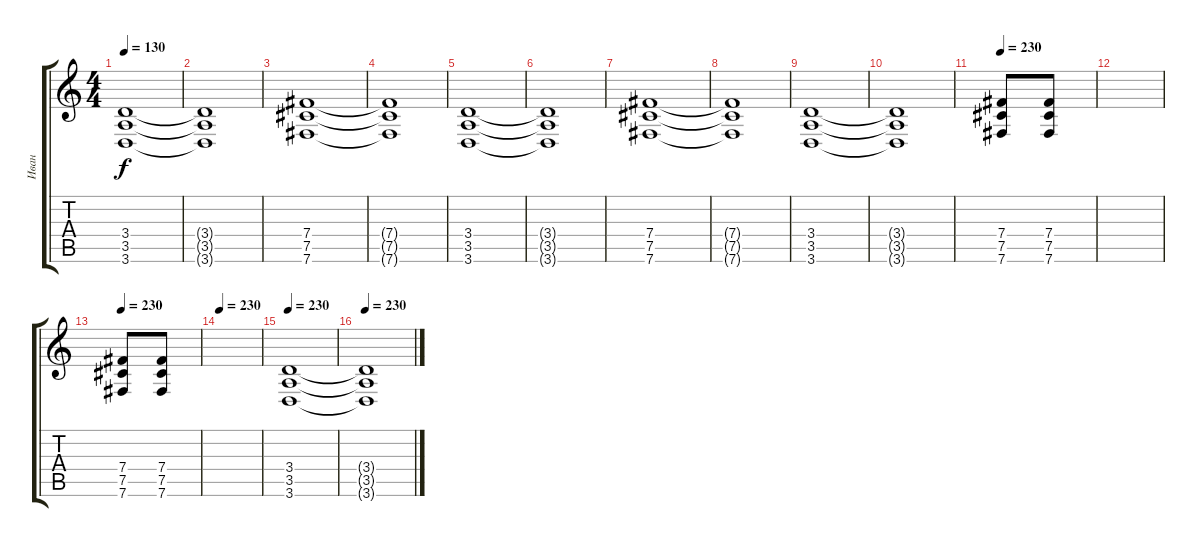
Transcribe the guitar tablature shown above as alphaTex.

\track ("Иван" "Иван") {instrument distortionguitar}
\staff {score tabs}
\tuning (Db4 Ab3 E3 B2 Gb2 B1) {hide}
\ts (4 4)
\tempo 130
\clef g2
\ks c
(3.4 3.5 3.6).1{dy f} |
(3.4{t} 3.5{t} 3.6{t}).1 |
(7.4 7.5 7.6).1 |
(7.4{t} 7.5{t} 7.6{t}).1 |
(3.4 3.5 3.6).1 |
(3.4{t} 3.5{t} 3.6{t}).1 |
(7.4 7.5 7.6).1 |
(7.4{t} 7.5{t} 7.6{t}).1 |
(3.4 3.5 3.6).1 |
(3.4{t} 3.5{t} 3.6{t}).1 |
\tempo 230
(7.4 7.5 7.6).8 (7.4 7.5 7.6).8 |
|
\tempo 230
(7.4 7.5 7.6).8 (7.4 7.5 7.6).8 |
\tempo 230
|
\tempo 230
(3.4 3.5 3.6).1 |
\tempo 230
(3.4{t} 3.5{t} 3.6{t}).1
